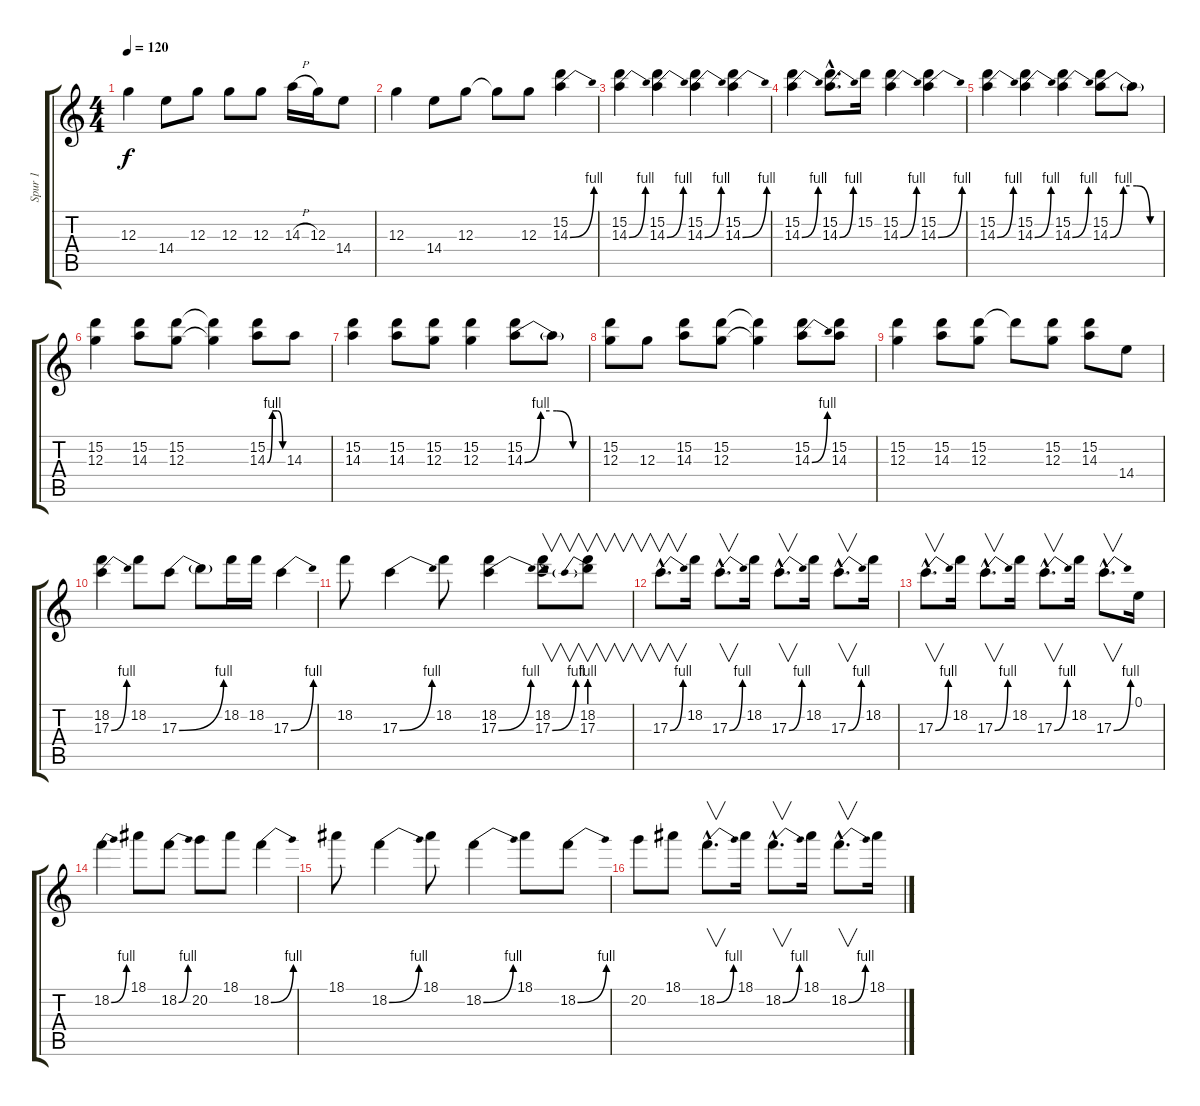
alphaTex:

\track ("Spur 1" "Spur 1") {instrument overdrivenguitar}
\staff {score tabs}
\tuning (E4 B3 G3 D3 A2 E2) {hide}
\ts (4 4)
\tempo 120
\clef g2
\ks c
12.3.4{dy f} 14.4.8 12.3.8 12.3.8 12.3.8 14.3{h}.16 12.3.16 14.4.8 |
12.3.4 14.4.8 12.3.8 12.3{t}.8 12.3.8 (15.2 14.3{be (bend 0 0 60 4)}).4 |
(15.2 14.3{be (bend 0 0 60 4)}).4 (15.2 14.3{be (bend 0 0 60 4)}).4 (15.2 14.3{be (bend 0 0 60 4)}).4 (15.2 14.3{be (bend 0 0 60 4)}).4 |
(15.2 14.3{be (bend 0 0 60 4)}).4 (15.2{hac} 14.3{be (bend 0 0 60 4) hac}).8{d} 15.2.16 (15.2 14.3{be (bend 0 0 60 4)}).4 (15.2 14.3{be (bend 0 0 60 4)}).4 |
(15.2 14.3{be (bend 0 0 60 4)}).4 (15.2 14.3{be (bend 0 0 60 4)}).4 (15.2 14.3{be (bend 0 0 60 4)}).4 (15.2 14.3{be (custom 0 0 15 4 30 4 45 0 60 0)}).8 14.3{t}.8 |
(15.2 12.3).4 (15.2 14.3).8 (15.2 12.3).8 (15.2{t} 12.3{t}).4 (15.2 14.3{be (custom 0 0 20 4 30 4 40 4 60 0)}).8 14.3.8 |
(15.2 14.3).4 (15.2 14.3).8 (15.2 12.3).8 (15.2 12.3).4 (15.2 14.3{be (custom 0 0 15 4 30 4 45 0 60 0)}).8 14.3{t}.8 |
(15.2 12.3).8 12.3.8 (15.2 14.3).8 (15.2 12.3).8 (15.2{t} 12.3{t}).4 (15.2 14.3{be (bend 0 0 60 4)}).8 (15.2 14.3).8 |
(15.2 12.3).4 (15.2 14.3).8 (15.2 12.3).8 15.2{t}.8 (15.2 12.3).8 (15.2 14.3).8 14.4.8 |
(18.2 17.3{be (bend 0 0 60 4)}).4 18.2.8 17.3{be (bend 0 0 60 4)}.8 17.3{t}.8 18.2.16 18.2.16 17.3{be (bend 0 0 60 4)}.4 |
18.2.8 17.3{be (bend 0 0 60 4)}.4 18.2.8 (18.2 17.3{be (bend 0 0 60 4)}).4 (18.2 17.3{be (bend 0 0 60 4)}).8{v} (18.2 17.3{be (prebend 0 4 60 4)}).8{v} |
17.3{be (bend 0 0 60 4) hac}.8{v d} 18.2.16 17.3{be (bend 0 0 60 4) hac}.8{v d} 18.2.16 17.3{be (bend 0 0 60 4) hac}.8{v d} 18.2.16 17.3{be (bend 0 0 60 4) hac}.8{v d} 18.2.16 |
17.3{be (bend 0 0 60 4) hac}.8{v d} 18.2.16 17.3{be (bend 0 0 60 4) hac}.8{v d} 18.2.16 17.3{be (bend 0 0 60 4) hac}.8{v d} 18.2.16 17.3{be (bend 0 0 60 4) hac}.8{v d} 0.1.16 |
18.2{be (bend 0 0 60 4)}.4 18.1.8 18.2{be (bend 0 0 60 4)}.8 20.2.8 18.1.8 18.2{be (bend 0 0 60 4)}.4 |
18.1.8 18.2{be (bend 0 0 60 4)}.4 18.1.8 18.2{be (bend 0 0 60 4)}.4 18.1.8 18.2{be (bend 0 0 60 4)}.8 |
20.2.8 18.1.8 18.2{be (bend 0 0 60 4) hac}.8{v d} 18.1.16 18.2{be (bend 0 0 60 4) hac}.8{v d} 18.1.16 18.2{be (bend 0 0 60 4) hac}.8{v d} 18.1.16
